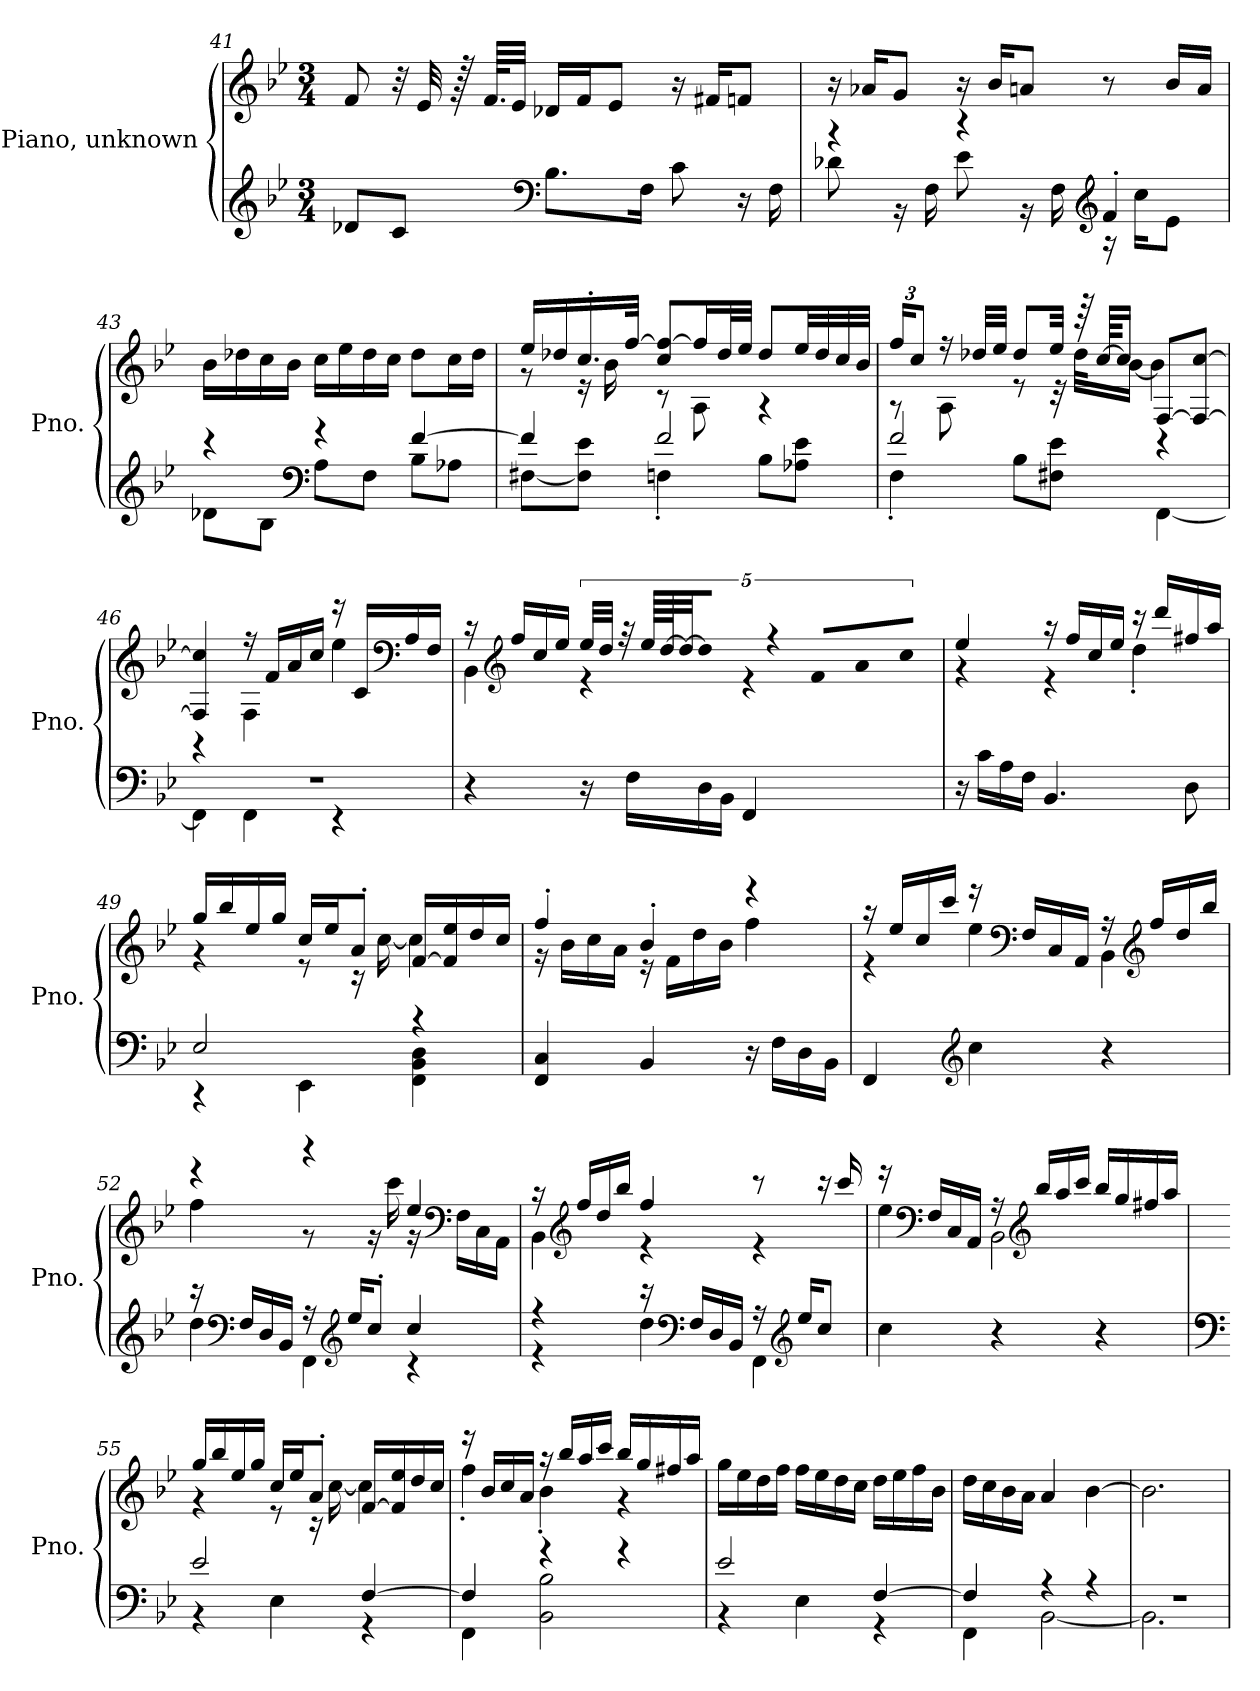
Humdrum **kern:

**kern	**kern
*part1	*part1
*staff2	*staff1
*I"Piano, unknown	*
*I'Pno.	*
!!LO:LB:g=z
*clefG2	*clefG2
*k[b-e-]	*k[b-e-]
*M3/4	*M3/4
=41	=41
8d-X/L	8f/
8c/J	32r
.	32e-/
.	128r
.	64.f/KLLL
.	32e-/JJJ
*clefF4	*
8.B-\L	16d-X/LL
.	16f/J
.	8e-/J
16F\Jk	.
8c\	16r
.	16f#X/KL
16r	8fn/J
16F\	.
=42	=42
*^	*
4r	8d-X\	16r
.	.	16a-X/KL
.	16r	8g/J
.	16F\	.
4r	8e-\	16r
.	.	16b-/KL
.	16r	8an/J
.	16F\	.
*clefG2	*	*
4f'/	16r	8r
.	16cc\KL	.
.	8e-\J	16b-/LL
.	.	16a/JJ
!!LO:LB:g=z
=43	=43	=43
4r	8d-X\L	16b-\LL
.	.	16dd-X\
.	8B-\J	16cc\
.	.	16b-\JJ
*clefF4	*	*
4r	8A\L	16cc\LL
.	.	16ee-\
.	8F\J	16dd-\
.	.	16cc\JJ
[4f/	8B-\L	8dd-\L
.	8A-X\J	16cc\L
.	.	16dd-\JJ
=44	=44	=44
*	*	*^
4f/]	[8F#X\L	16ee-/LL	8r
.	.	16dd-X/	.
.	8F#\] 8e-\J	16.cc'/	16r
.	.	.	16b-\
.	.	[32ff/JJk	.
2f/	4Fn'\	8cc/ 8ff/_L	8r
.	.	16ff/L]	8A\
.	.	32dd-/L	.
.	.	32ee-/JJJ	.
.	8B-\L	8dd-/L	4r
.	8A-X\ 8e-\J	32ee-/LL	.
.	.	32dd-/	.
.	.	32cc/	.
.	.	32b-/JJJ	.
!!LO:LB:g=z	!!
=45	=45	=45	=45
*	*	*Xbrackettup	*
2f/	4F'\	24ff/KL	8r
.	.	12cc/J	.
.	.	16r	8A\
.	.	32dd-X/LLL	.
.	.	32ee-/JJJ	.
.	8B-\L	8dd-/L	8r
.	8F#X\ 8e-\J	32ee-/Jkk	32r
.	.	64r	32dd-\KLL
.	.	[64cc/KKLL	.
.	.	16cc/JJ]	[16b-\JJ
4r	[4FF\	[8F/L	4b-\]
.	.	8F/_ [8cc/J	.
=46	=46	=46	=46
2.r	4FF\]	4F/] 4cc/]	4r
.	4FF\	16r	4F\
.	.	16f/LL	.
.	.	16a/	.
.	.	16cc/JJ	.
.	4r	16r	4ee-\
.	.	16c/LL	.
*	*	*clefF4	*
.	.	16A/	.
.	.	16F/JJ	.
*v	*v	*	*
!!LO:LB:g=z	!!
=47	=47	=47
4r	16r	4BB-\
*	*clefG2	*
.	16ff/LL	.
.	16cc/	.
.	16ee-/JJ	.
*	*brackettup	*
16r	40ee-/LLL	4r
.	40dd/JJJ	.
.	40r	.
16F\LL	.	.
.	80ee-/LLLL	.
.	[80dd/J	.
.	40dd/JJ_	.
16D\	8dd/J]	.
16BB-\JJ	.	.
4FF/	16r	4r
.	16f/LL	.
.	16a/	.
.	16cc/JJ	.
=48	=48	=48
16r	4ee-/	4r
16c\LL	.	.
16A\	.	.
16F\JJ	.	.
4.BB-/	16r	4r
.	16ff/LL	.
.	16cc/	.
.	16ee-/JJ	.
.	16r	4dd'\
.	16ddd/LL	.
8D\	16ff#X/	.
.	16aa/JJ	.
=49	=49	=49
*^	*	*
2E-/	4r	16gg/LL	4r
.	.	16bb-/	.
.	.	16ee-/	.
.	.	16gg/JJ	.
.	4EE-\	16cc/LL	8r
.	.	16ee-/J	.
.	.	8a'/J	16r
.	.	.	[16cc\
4r	4FF\ 4BB-\ 4D\	[16f/LL	4cc\]
.	.	16f/] 16ee-/	.
.	.	16dd/	.
.	.	16cc/JJ	.
*v	*v	*	*
!!LO:LB:g=z	!!
=50	=50	=50
4FF/ 4C/	4ff'/	16r
.	.	16b-\LL
.	.	16cc\
.	.	16a\JJ
4BB-/	4b-'/	16r
.	.	16f\LL
.	.	16dd\
.	.	16b-\JJ
16r	4r	4ff\
16F\LL	.	.
16D\	.	.
16BB-\JJ	.	.
=51	=51	=51
4FF/	16r	4r
.	16ee-/LL	.
.	16cc/	.
.	16ccc/JJ	.
*clefG2	*	*
4cc\	16r	4ee-\
*	*clefF4	*
.	16F/LL	.
.	16C/	.
.	16AA/JJ	.
4r	16r	4BB-\
*	*clefG2	*
.	16ff/LL	.
.	16dd/	.
.	16bb-/JJ	.
!!LO:PB:g=z	!!
=52	=52	=52
*^	*	*
16r	4dd\	4r	4ff\
*clefF4	*	*	*
16F/LL	.	.	.
16D/	.	.	.
16BB-/JJ	.	.	.
16r	4FF\	4r	8r
*clefG2	*	*	*
16ee-/KL	.	.	.
8cc'/J	.	.	16r
.	.	.	16ccc\
4cc/	4r	4ee-/	16r
*	*	*clefF4	*
.	.	.	16F\LL
.	.	.	16C\
.	.	.	16AA\JJ
=53	=53	=53	=53
4r	4r	16r	4BB-\
*	*	*clefG2	*
.	.	16ff/LL	.
.	.	16dd/	.
.	.	16bb-/JJ	.
16r	4dd\	4ff/	4r
*clefF4	*	*	*
16F/LL	.	.	.
16D/	.	.	.
16BB-/JJ	.	.	.
16r	4FF\	8r	4r
*clefG2	*	*	*
16ee-/KL	.	.	.
8cc/J	.	16r	.
.	.	16ccc/	.
*v	*v	*	*
!!LO:LB:g=z	!!
=54	=54	=54
4cc\	16r	4ee-\
*	*clefF4	*
.	16F/LL	.
.	16C/	.
.	16AA/JJ	.
4r	16r	2BB-\
*	*clefG2	*
.	16bb-/LL	.
.	16aa/	.
.	16ccc/JJ	.
4r	16bb-/LL	.
.	16gg/	.
.	16ff#X/	.
.	16aa/JJ	.
=55	=55	=55
*clefF4	*	*
*^	*	*
2e-/	4r	16gg/LL	4r
.	.	16bb-/	.
.	.	16ee-/	.
.	.	16gg/JJ	.
.	4E-\	16cc/LL	8r
.	.	16ee-/J	.
.	.	8a'/J	16r
.	.	.	[16cc\
[4F/	4r	[16f/LL	4cc\]
.	.	16f/] 16ee-/	.
.	.	16dd/	.
.	.	16cc/JJ	.
!!LO:LB:g=z	!!
=56	=56	=56	=56
4F/]	4FF\	16r	4ff'\
.	.	16b-/LL	.
.	.	16cc/	.
.	.	16a/JJ	.
4r	2BB-\ 2B-\	16r	4b-'\
.	.	16bb-/LL	.
.	.	16aa/	.
.	.	16ccc/JJ	.
4r	.	16bb-/LL	4r
.	.	16gg/	.
.	.	16ff#X/	.
.	.	16aa/JJ	.
*	*	*v	*v
=57	=57	=57
2e-/	4r	16gg\LL
.	.	16ee-\
.	.	16dd\
.	.	16ff\JJ
.	4E-\	16ff\LL
.	.	16ee-\
.	.	16dd\
.	.	16cc\JJ
[4F/	4r	16dd\LL
.	.	16ee-\
.	.	16ff\
.	.	16b-\JJ
=58	=58	=58
4F/]	4FF\	16dd\LL
.	.	16cc\
.	.	16b-\
.	.	16a\JJ
4r	[2BB-\	4a/
4r	.	[4b-\
=59	=59	=59
2.r	2.BB-\]	2.b-\]
*v	*v	*
=	=
*-	*-
